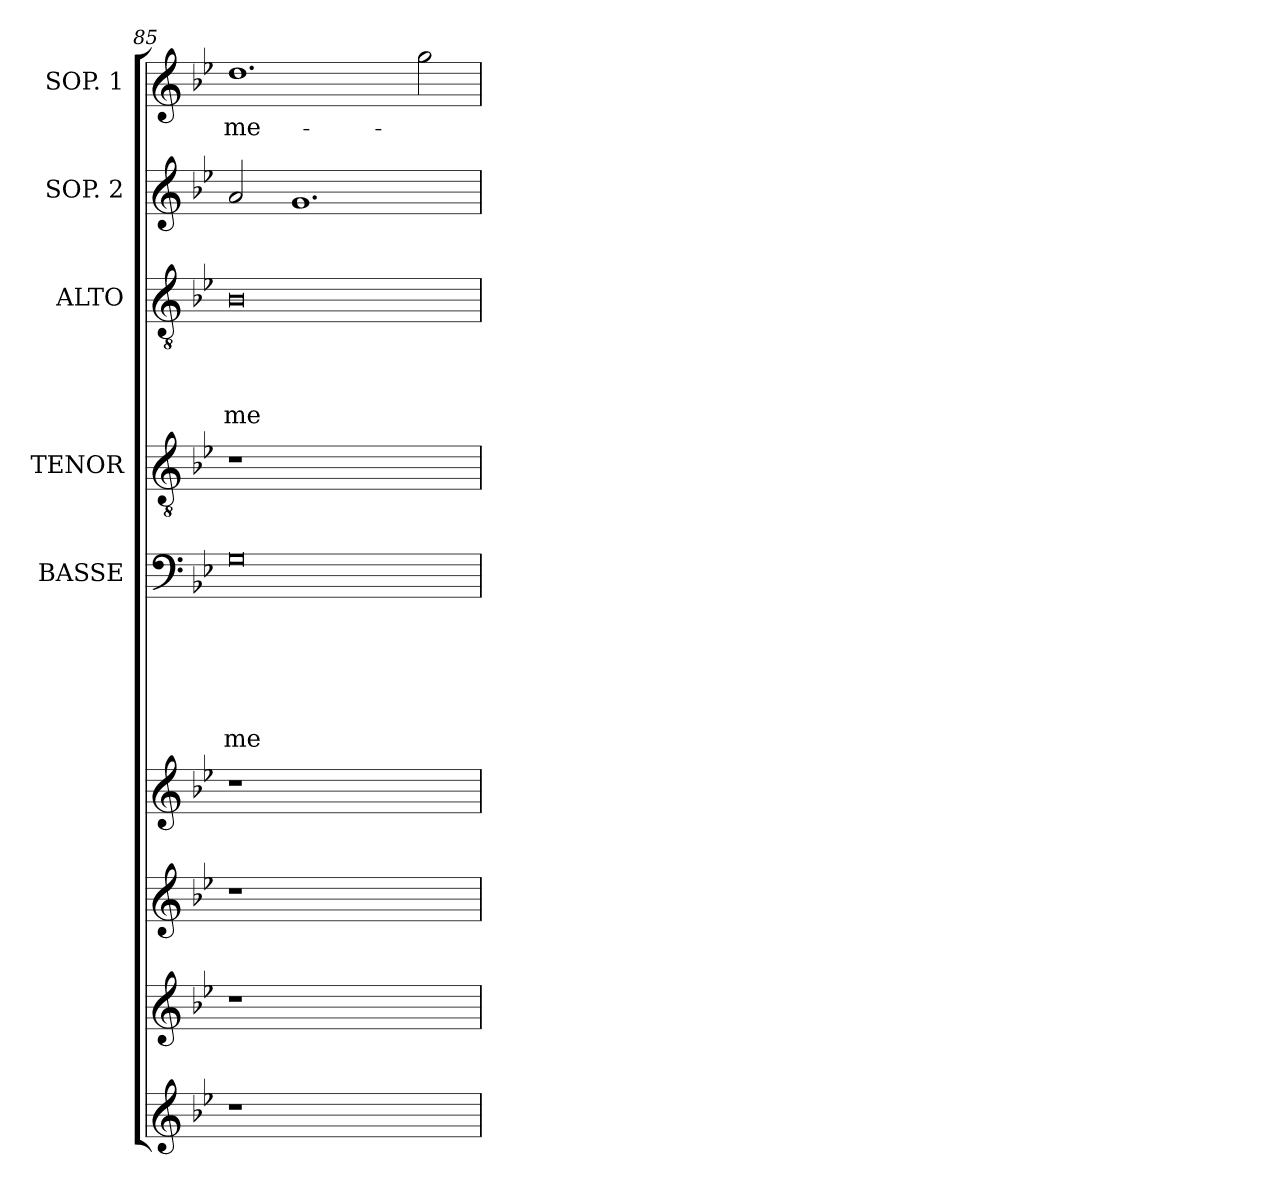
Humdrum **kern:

**kern	**kern	**kern	**kern	**kern	**text	**text	**text	**text	**text	**text	**kern	**kern	**text	**text	**text	**text	**kern	**kern	**text
*part9	*part8	*part7	*part6	*part5	*part5	*part5	*part5	*part5	*part5	*part5	*part4	*part3	*part3	*part3	*part3	*part3	*part2	*part1	*part1
*staff9	*staff8	*staff7	*staff6	*staff5	*staff5	*staff5	*staff5	*staff5	*staff5	*staff5	*staff4	*staff3	*staff3	*staff3	*staff3	*staff3	*staff2	*staff1	*staff1
*	*	*	*	*I"BASSE	*	*	*	*	*	*	*I"TENOR	*I"ALTO	*	*	*	*	*I"SOP. 2	*I"SOP. 1	*
*	*	*	*	*I'BAS.	*	*	*	*	*	*	*I'TEN.	*I'ALT.	*	*	*	*	*I'SOP. 2	*I'SOP. 1	*
*clefG2	*clefG2	*clefG2	*clefG2	*clefF4	*	*	*	*	*	*	*clefGv2	*clefGv2	*	*	*	*	*clefG2	*clefG2	*
*k[b-e-]	*k[b-e-]	*k[b-e-]	*k[b-e-]	*k[b-e-]	*	*	*	*	*	*	*k[b-e-]	*k[b-e-]	*	*	*	*	*k[b-e-]	*k[b-e-]	*
*B-:	*B-:	*B-:	*B-:	*B-:	*	*	*	*	*	*	*B-:	*B-:	*	*	*	*	*B-:	*B-:	*
=85	=85	=85	=85	=85	=85	=85	=85	=85	=85	=85	=85	=85	=85	=85	=85	=85	=85	=85	=85
!	!	!	!	!	!	!	!	!	!	!LO:LY:b	!	!	!	!	!	!LO:LY:b	!	!	!LO:LY:b
1r	1r	1r	1r	0G	.	.	.	.	.	me-	1r	0B-	.	.	.	me-	2a/	1.dd	me-
.	.	.	.	.	.	.	.	.	.	.	.	.	.	.	.	.	1.g	.	.
1ryy	1ryy	1ryy	1ryy	.	.	.	.	.	.	.	1ryy	.	.	.	.	.	.	.	.
.	.	.	.	.	.	.	.	.	.	.	.	.	.	.	.	.	.	2gg\	.
=	=	=	=	=	=	=	=	=	=	=	=	=	=	=	=	=	=	=	=
*-	*-	*-	*-	*-	*-	*-	*-	*-	*-	*-	*-	*-	*-	*-	*-	*-	*-	*-	*-
